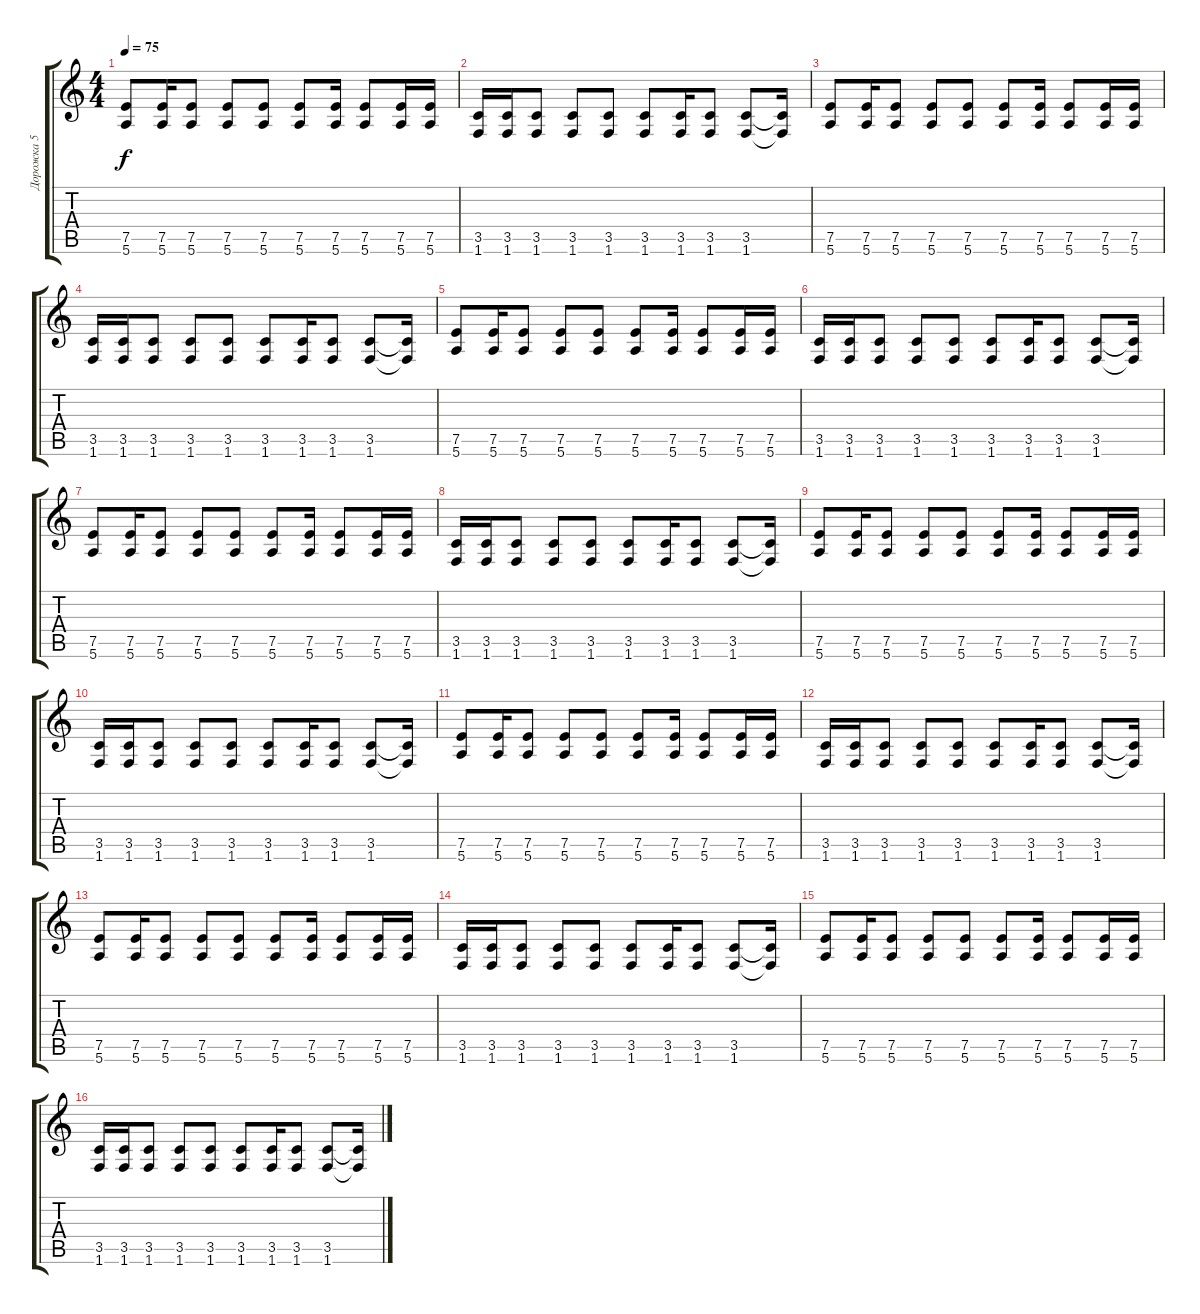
\track ("Дорожка 5" "Дорожка 5") {instrument distortionguitar}
\staff {score tabs}
\tuning (E4 B3 G3 D3 A2 E2) {hide}
\ts (4 4)
\tempo 75
\clef g2
\ks c
(7.5 5.6).8{dy f volume 11 instrument distortionguitar} (7.5 5.6).16 (7.5 5.6).8 (7.5 5.6).8 (7.5 5.6).8 (7.5 5.6).8 (7.5 5.6).16 (7.5 5.6).8 (7.5 5.6).16 (7.5 5.6).16 |
(3.5 1.6).16 (3.5 1.6).16 (3.5 1.6).8 (3.5 1.6).8 (3.5 1.6).8 (3.5 1.6).8 (3.5 1.6).16 (3.5 1.6).8 (3.5 1.6).8 (3.5{t} 1.6{t}).16 |
(7.5 5.6).8 (7.5 5.6).16 (7.5 5.6).8 (7.5 5.6).8 (7.5 5.6).8 (7.5 5.6).8 (7.5 5.6).16 (7.5 5.6).8 (7.5 5.6).16 (7.5 5.6).16 |
(3.5 1.6).16 (3.5 1.6).16 (3.5 1.6).8 (3.5 1.6).8 (3.5 1.6).8 (3.5 1.6).8 (3.5 1.6).16 (3.5 1.6).8 (3.5 1.6).8 (3.5{t} 1.6{t}).16 |
(7.5 5.6).8{volume 11 instrument distortionguitar} (7.5 5.6).16 (7.5 5.6).8 (7.5 5.6).8 (7.5 5.6).8 (7.5 5.6).8 (7.5 5.6).16 (7.5 5.6).8 (7.5 5.6).16 (7.5 5.6).16 |
(3.5 1.6).16 (3.5 1.6).16 (3.5 1.6).8 (3.5 1.6).8 (3.5 1.6).8 (3.5 1.6).8 (3.5 1.6).16 (3.5 1.6).8 (3.5 1.6).8 (3.5{t} 1.6{t}).16 |
(7.5 5.6).8 (7.5 5.6).16 (7.5 5.6).8 (7.5 5.6).8 (7.5 5.6).8 (7.5 5.6).8 (7.5 5.6).16 (7.5 5.6).8 (7.5 5.6).16 (7.5 5.6).16 |
(3.5 1.6).16 (3.5 1.6).16 (3.5 1.6).8 (3.5 1.6).8 (3.5 1.6).8 (3.5 1.6).8 (3.5 1.6).16 (3.5 1.6).8 (3.5 1.6).8 (3.5{t} 1.6{t}).16 |
(7.5 5.6).8{volume 11 instrument distortionguitar} (7.5 5.6).16 (7.5 5.6).8 (7.5 5.6).8 (7.5 5.6).8 (7.5 5.6).8 (7.5 5.6).16 (7.5 5.6).8 (7.5 5.6).16 (7.5 5.6).16 |
(3.5 1.6).16 (3.5 1.6).16 (3.5 1.6).8 (3.5 1.6).8 (3.5 1.6).8 (3.5 1.6).8 (3.5 1.6).16 (3.5 1.6).8 (3.5 1.6).8 (3.5{t} 1.6{t}).16 |
(7.5 5.6).8 (7.5 5.6).16 (7.5 5.6).8 (7.5 5.6).8 (7.5 5.6).8 (7.5 5.6).8 (7.5 5.6).16 (7.5 5.6).8 (7.5 5.6).16 (7.5 5.6).16 |
(3.5 1.6).16 (3.5 1.6).16 (3.5 1.6).8 (3.5 1.6).8 (3.5 1.6).8 (3.5 1.6).8 (3.5 1.6).16 (3.5 1.6).8 (3.5 1.6).8 (3.5{t} 1.6{t}).16 |
(7.5 5.6).8{volume 11 instrument distortionguitar} (7.5 5.6).16 (7.5 5.6).8 (7.5 5.6).8 (7.5 5.6).8 (7.5 5.6).8 (7.5 5.6).16 (7.5 5.6).8 (7.5 5.6).16 (7.5 5.6).16 |
(3.5 1.6).16 (3.5 1.6).16 (3.5 1.6).8 (3.5 1.6).8 (3.5 1.6).8 (3.5 1.6).8 (3.5 1.6).16 (3.5 1.6).8 (3.5 1.6).8 (3.5{t} 1.6{t}).16 |
(7.5 5.6).8 (7.5 5.6).16 (7.5 5.6).8 (7.5 5.6).8 (7.5 5.6).8 (7.5 5.6).8 (7.5 5.6).16 (7.5 5.6).8 (7.5 5.6).16 (7.5 5.6).16 |
(3.5 1.6).16 (3.5 1.6).16 (3.5 1.6).8 (3.5 1.6).8 (3.5 1.6).8 (3.5 1.6).8 (3.5 1.6).16 (3.5 1.6).8 (3.5 1.6).8 (3.5{t} 1.6{t}).16
